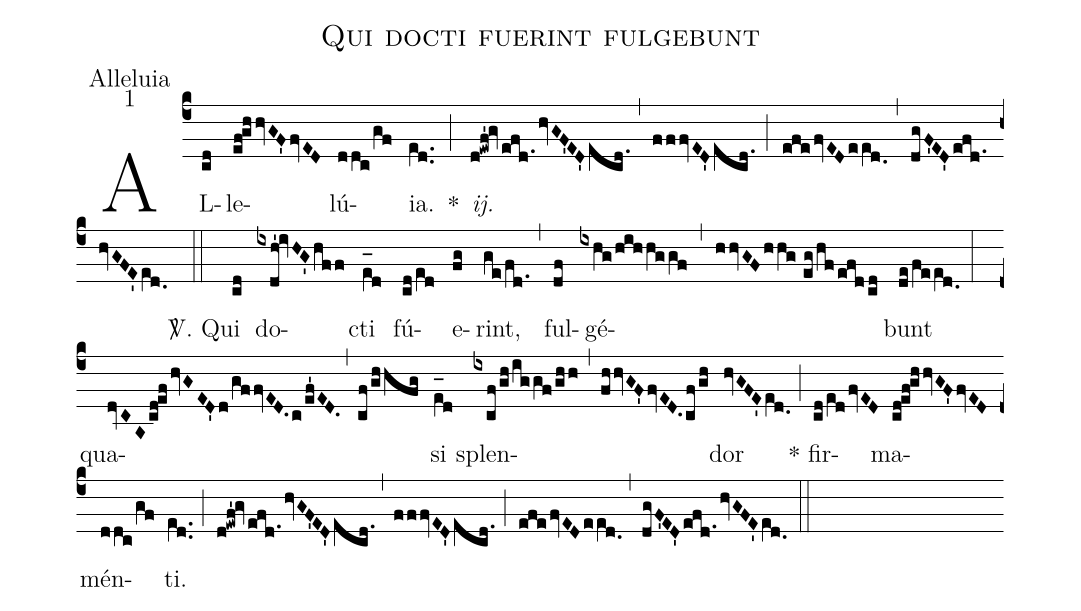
name:Qui docti fuerint fulgebunt;
office-part:Alleluia;
mode:1;
%%
(c4) AL(cd)le(ef!ghhvGF'fvED)lú(ddc/gf){ia}.(e[ll:1]d..) *(;) <i>ij.</i>(d!ewf'!gvefd.1hvGF'ED'ecd.) (,) (fffvED'ecd.) (;) (efefvEDee[ll:1]d.0) (,) (dgF'ED'efd.1hvGFE'e[ll:1]d.0) (::) <sp>V/</sp>. Qui(cd) do(ixdh'!ivHG'hff)cti(e_[oh:h][ll:1]d) <nlba>fú(cd/e[ll:1]d)e(fg)rint,</nlba>(ge/fd.) (,) ful(df)gé(ixhg/hihhggf)(,)(hhvGFhhg//eg/hfefdcd)bunt(de/fee[ll:1]d.0) (:) qua(dv[ll:1]/CAcd!efhvGED'd/gf/!fvED.c/ef'ED.)(,)(cf/ghhfg)si(e_[oh:h][ll:1]d) splen(ixcf/gh/iggf/ghh)(,)(fhhvGF'fvED.cf/gh)dor(hvGFE'e[ll:1]d.0) (;) * fir(cd/e[ll:1]dfvED)ma(cd!ef!ghhvGF'fvED)mén(ddc/gf)ti.(e[ll:1]d..) (;) (d!ewf'!gvefd.1hvGF'ED'ecd.) (,) (fffvED'ecd.) (;) (efefvEDee[ll:1]d.0) (,) (dgF'ED'efd.1hvGFE'e[ll:1]d.0) (::)
